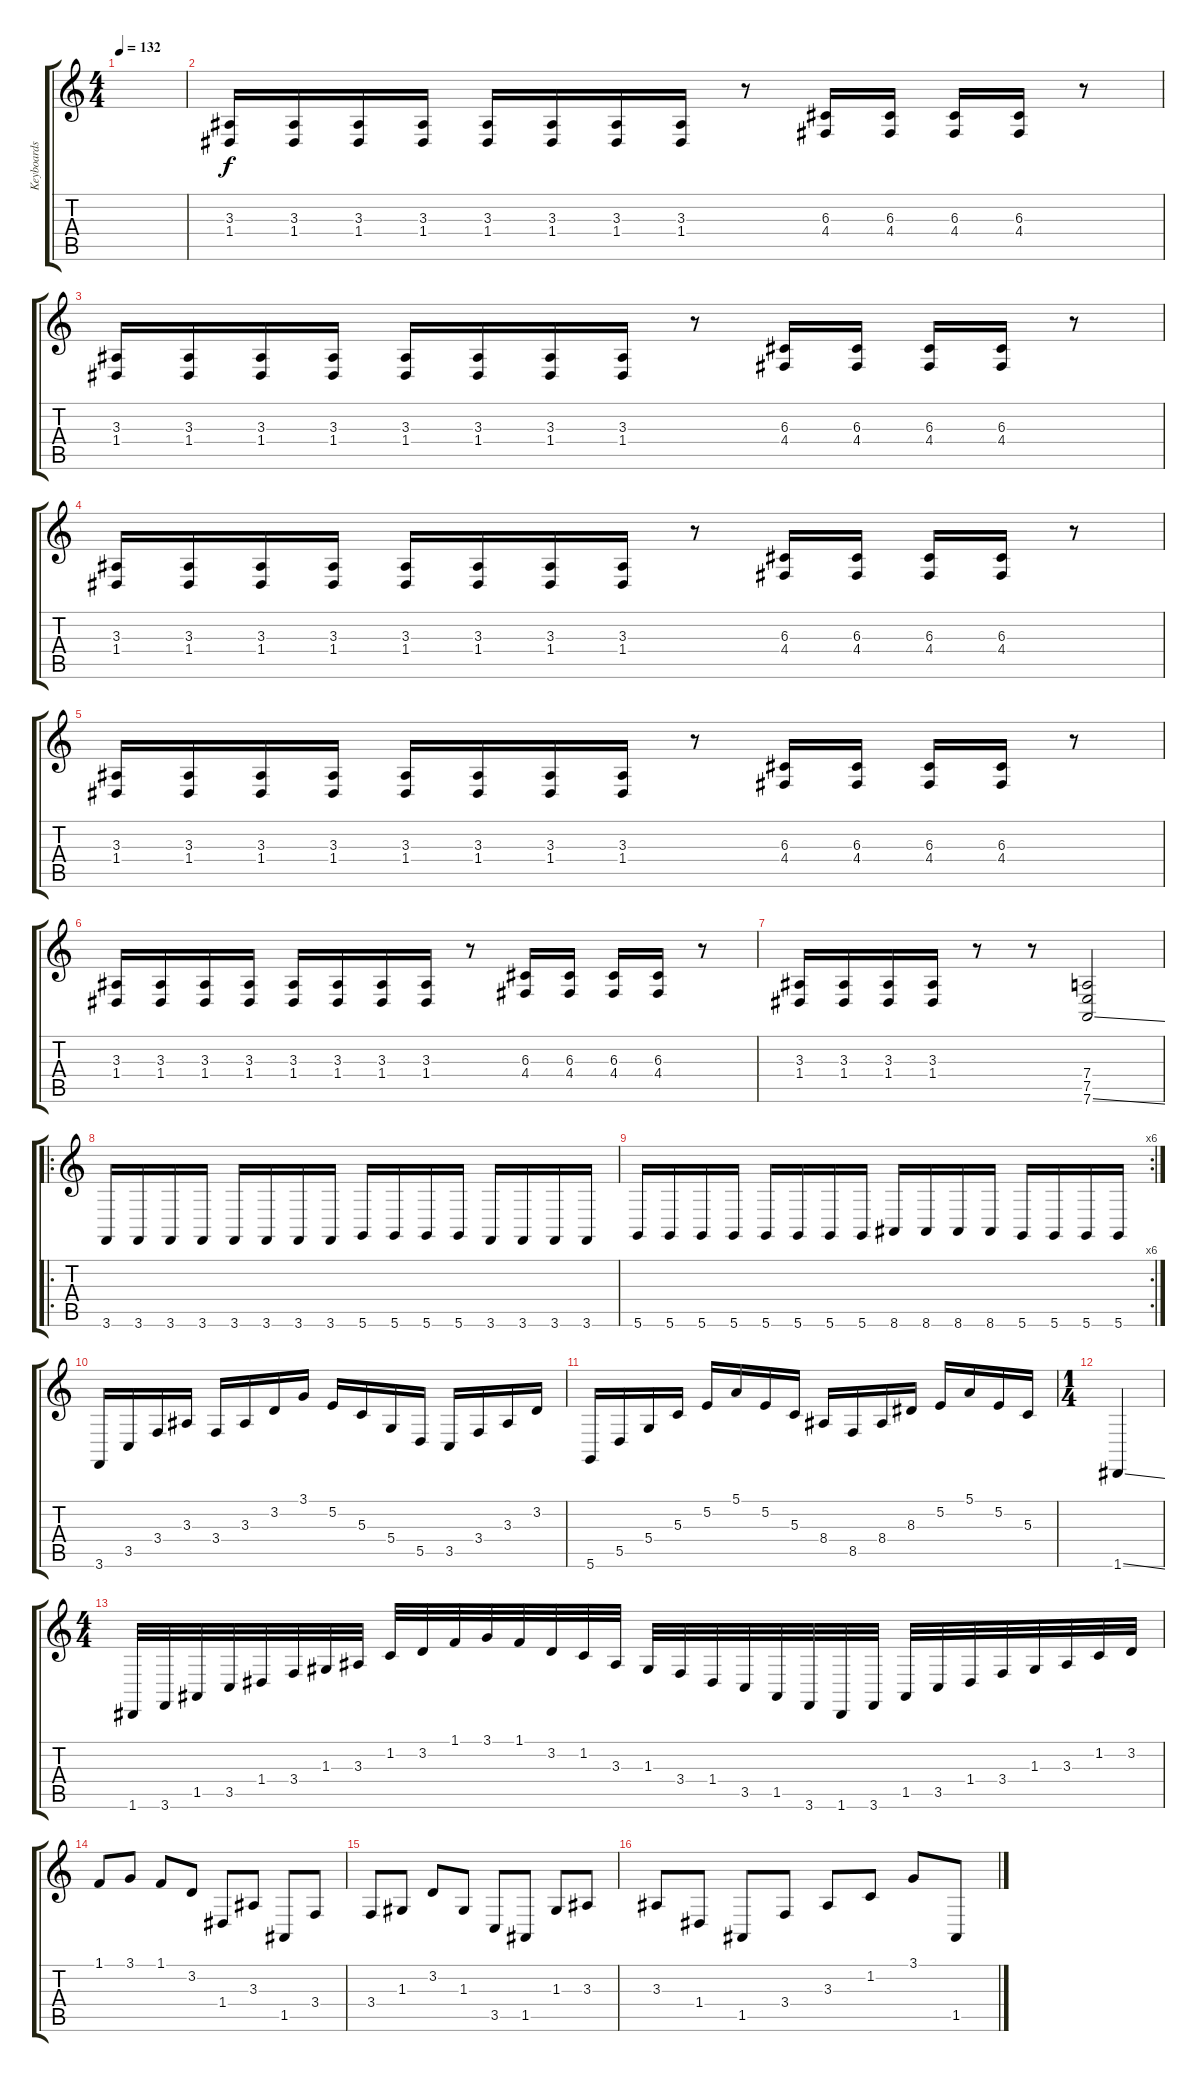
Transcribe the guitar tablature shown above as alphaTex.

\track ("Keyboards" "Keyboards") {instrument lead2sawtooth}
\staff {score tabs}
\tuning (E4 B3 G3 D3 A2 D2) {hide}
\ts (4 4)
\tempo 132
\clef g2
\ks c
|
(3.3 1.4).16 (3.3 1.4).16 (3.3 1.4).16 (3.3 1.4).16 (3.3 1.4).16 (3.3 1.4).16 (3.3 1.4).16 (3.3 1.4).16 r.8 (6.3 4.4).16 (6.3 4.4).16 (6.3 4.4).16 (6.3 4.4).16 r.8 |
(3.3 1.4).16 (3.3 1.4).16 (3.3 1.4).16 (3.3 1.4).16 (3.3 1.4).16 (3.3 1.4).16 (3.3 1.4).16 (3.3 1.4).16 r.8 (6.3 4.4).16 (6.3 4.4).16 (6.3 4.4).16 (6.3 4.4).16 r.8 |
(3.3 1.4).16 (3.3 1.4).16 (3.3 1.4).16 (3.3 1.4).16 (3.3 1.4).16 (3.3 1.4).16 (3.3 1.4).16 (3.3 1.4).16 r.8 (6.3 4.4).16 (6.3 4.4).16 (6.3 4.4).16 (6.3 4.4).16 r.8 |
(3.3 1.4).16 (3.3 1.4).16 (3.3 1.4).16 (3.3 1.4).16 (3.3 1.4).16 (3.3 1.4).16 (3.3 1.4).16 (3.3 1.4).16 r.8 (6.3 4.4).16 (6.3 4.4).16 (6.3 4.4).16 (6.3 4.4).16 r.8 |
(3.3 1.4).16 (3.3 1.4).16 (3.3 1.4).16 (3.3 1.4).16 (3.3 1.4).16 (3.3 1.4).16 (3.3 1.4).16 (3.3 1.4).16 r.8 (6.3 4.4).16 (6.3 4.4).16 (6.3 4.4).16 (6.3 4.4).16 r.8 |
(3.3 1.4).16 (3.3 1.4).16 (3.3 1.4).16 (3.3 1.4).16 r.8 r.8 (7.4 7.5 7.6{ss}).2 |
\ro
3.6.16 3.6.16 3.6.16 3.6.16 3.6.16 3.6.16 3.6.16 3.6.16 5.6.16 5.6.16 5.6.16 5.6.16 3.6.16 3.6.16 3.6.16 3.6.16 |
\rc 6
5.6.16 5.6.16 5.6.16 5.6.16 5.6.16 5.6.16 5.6.16 5.6.16 8.6.16 8.6.16 8.6.16 8.6.16 5.6.16 5.6.16 5.6.16 5.6.16 |
3.6.16 3.5.16 3.4.16 3.3.16 3.4.16 3.3.16 3.2.16 3.1.16 5.2.16 5.3.16 5.4.16 5.5.16 3.5.16 3.4.16 3.3.16 3.2.16 |
5.6.16 5.5.16 5.4.16 5.3.16 5.2.16 5.1.16 5.2.16 5.3.16 8.4.16 8.5.16 8.4.16 8.3.16 5.2.16 5.1.16 5.2.16 5.3.16 |
\ts (1 4)
1.6{ss}.4 |
\ts (4 4)
1.6.32{volume 7} 3.6.32 1.5.32 3.5.32 1.4.32 3.4.32 1.3.32 3.3.32 1.2.32 3.2.32 1.1.32 3.1.32 1.1.32 3.2.32 1.2.32 3.3.32 1.3.32 3.4.32 1.4.32 3.5.32 1.5.32 3.6.32 1.6.32 3.6.32 1.5.32 3.5.32 1.4.32 3.4.32 1.3.32 3.3.32 1.2.32 3.2.32 |
1.1.8 3.1.8 1.1.8 3.2.8 1.4.8 3.3.8 1.5.8 3.4.8 |
3.4.8 1.3.8 3.2.8 1.3.8 3.5.8 1.5.8 1.3.8 3.3.8 |
3.3.8 1.4.8 1.5.8 3.4.8 3.3.8 1.2.8 3.1.8 1.5.8
